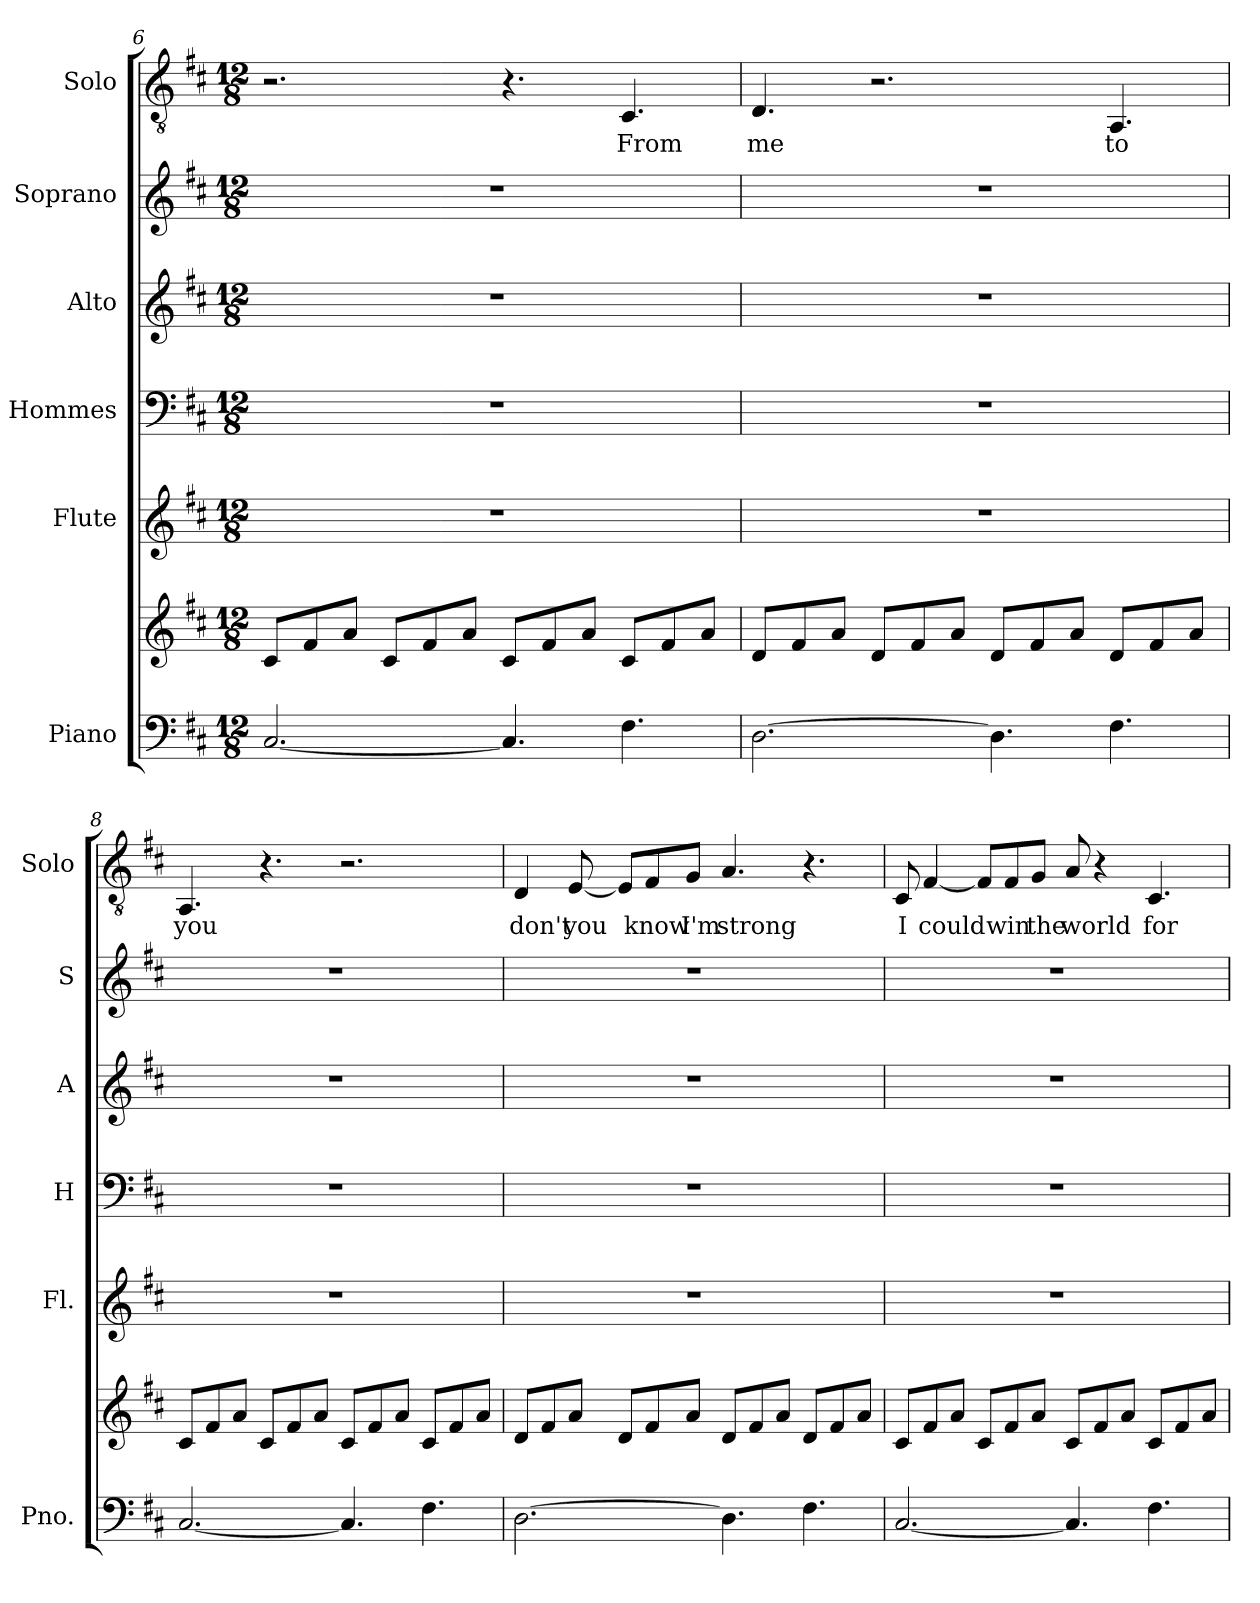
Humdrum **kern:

**kern	**kern	**kern	**kern	**kern	**kern	**kern	**text
*part6	*part6	*part5	*part4	*part3	*part2	*part1	*part1
*staff7	*staff6	*staff5	*staff4	*staff3	*staff2	*staff1	*staff1
*I"Piano	*	*I"Flute	*I"Hommes	*I"Alto	*I"Soprano	*I"Solo	*
*I'Pno.	*	*I'Fl.	*I'H	*I'A	*I'S	*I'Solo	*
*clefF4	*clefG2	*clefG2	*clefF4	*clefG2	*clefG2	*clefGv2	*
*k[f#c#]	*k[f#c#]	*k[f#c#]	*k[f#c#]	*k[f#c#]	*k[f#c#]	*k[f#c#]	*
*D:	*D:	*D:	*D:	*D:	*D:	*D:	*
*M12/8	*M12/8	*M12/8	*M12/8	*M12/8	*M12/8	*M12/8	*
=6	=6	=6	=6	=6	=6	=6	=6
[2.C#/	8c#/L	1.r	1.r	1.r	1.r	2.r	.
.	8f#/	.	.	.	.	.	.
.	8a/J	.	.	.	.	.	.
.	8c#/L	.	.	.	.	.	.
.	8f#/	.	.	.	.	.	.
.	8a/J	.	.	.	.	.	.
4.C#/]	8c#/L	.	.	.	.	4.r	.
.	8f#/	.	.	.	.	.	.
.	8a/J	.	.	.	.	.	.
4.F#\	8c#/L	.	.	.	.	4.C#/	From
.	8f#/	.	.	.	.	.	.
.	8a/J	.	.	.	.	.	.
!!LO:PB:g=z
=7	=7	=7	=7	=7	=7	=7	=7
[2.D\	8d/L	1.r	1.r	1.r	1.r	4.D/	me
.	8f#/	.	.	.	.	.	.
.	8a/J	.	.	.	.	.	.
.	8d/L	.	.	.	.	2.r	.
.	8f#/	.	.	.	.	.	.
.	8a/J	.	.	.	.	.	.
4.D\]	8d/L	.	.	.	.	.	.
.	8f#/	.	.	.	.	.	.
.	8a/J	.	.	.	.	.	.
4.F#\	8d/L	.	.	.	.	4.AA/	to
.	8f#/	.	.	.	.	.	.
.	8a/J	.	.	.	.	.	.
=8	=8	=8	=8	=8	=8	=8	=8
[2.C#/	8c#/L	1.r	1.r	1.r	1.r	4.AA/	you
.	8f#/	.	.	.	.	.	.
.	8a/J	.	.	.	.	.	.
.	8c#/L	.	.	.	.	4.r	.
.	8f#/	.	.	.	.	.	.
.	8a/J	.	.	.	.	.	.
4.C#/]	8c#/L	.	.	.	.	2.r	.
.	8f#/	.	.	.	.	.	.
.	8a/J	.	.	.	.	.	.
4.F#\	8c#/L	.	.	.	.	.	.
.	8f#/	.	.	.	.	.	.
.	8a/J	.	.	.	.	.	.
=9	=9	=9	=9	=9	=9	=9	=9
[2.D\	8d/L	1.r	1.r	1.r	1.r	4D/	don't
.	8f#/	.	.	.	.	.	.
.	8a/J	.	.	.	.	[8E/	you
.	8d/L	.	.	.	.	8E/L]	.
.	8f#/	.	.	.	.	8F#/	know
.	8a/J	.	.	.	.	8G/J	I'm
4.D\]	8d/L	.	.	.	.	4.A/	strong
.	8f#/	.	.	.	.	.	.
.	8a/J	.	.	.	.	.	.
4.F#\	8d/L	.	.	.	.	4.r	.
.	8f#/	.	.	.	.	.	.
.	8a/J	.	.	.	.	.	.
!!LO:LB:g=z
=10	=10	=10	=10	=10	=10	=10	=10
[2.C#/	8c#/L	1.r	1.r	1.r	1.r	8C#/	I
.	8f#/	.	.	.	.	[4F#/	could
.	8a/J	.	.	.	.	.	.
.	8c#/L	.	.	.	.	8F#/L]	.
.	8f#/	.	.	.	.	8F#/	win
.	8a/J	.	.	.	.	8G/J	the
4.C#/]	8c#/L	.	.	.	.	8A/	world
.	8f#/	.	.	.	.	4r	.
.	8a/J	.	.	.	.	.	.
4.F#\	8c#/L	.	.	.	.	4.C#/	for
.	8f#/	.	.	.	.	.	.
.	8a/J	.	.	.	.	.	.
=	=	=	=	=	=	=	=
*-	*-	*-	*-	*-	*-	*-	*-
